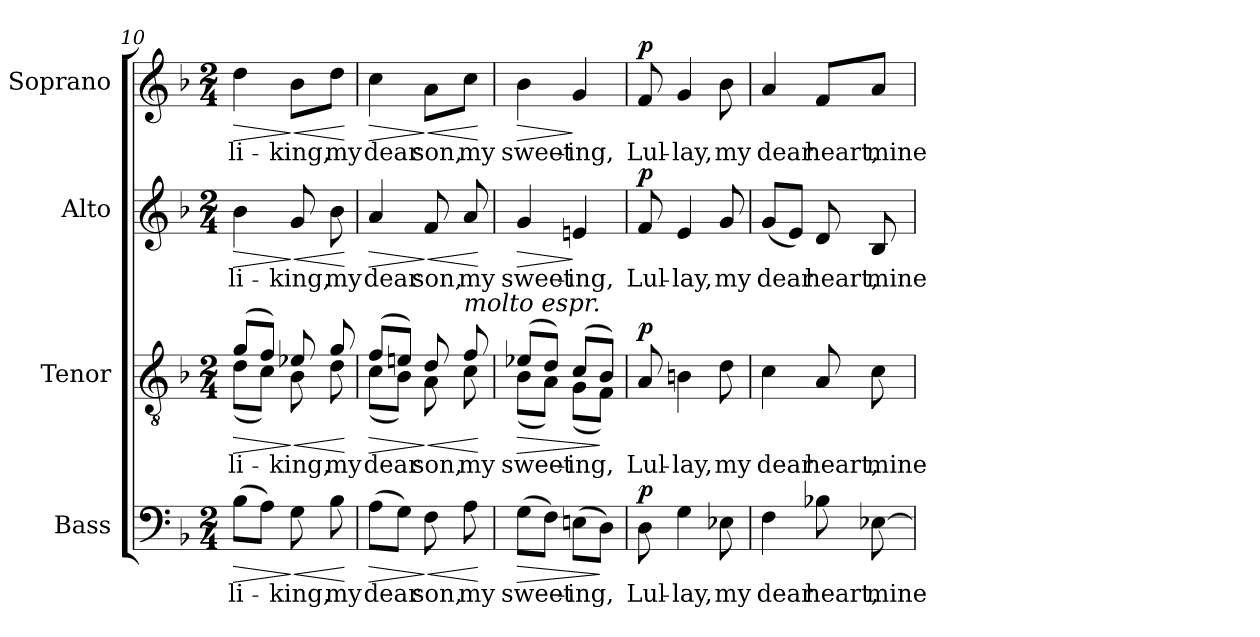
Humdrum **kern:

**kern	**text	**dynam	**kern	**text	**dynam	**kern	**text	**dynam	**kern	**text	**dynam
*part4	*part4	*part4	*part3	*part3	*part3	*part2	*part2	*part2	*part1	*part1	*part1
*staff4	*staff4	*staff4	*staff3	*staff3	*staff3	*staff2	*staff2	*staff2	*staff1	*staff1	*staff1
*I"Bass	*	*	*I"Tenor	*	*	*I"Alto	*	*	*I"Soprano	*	*
*I'B.	*	*	*I'T.	*	*	*I'A.	*	*	*I'S.	*	*
*clefF4	*	*	*clefGv2	*	*	*clefG2	*	*	*clefG2	*	*
*	*	*	*ITrd7c12	*	*	*	*	*	*	*	*
*k[b-]	*	*	*k[b-]	*	*	*k[b-]	*	*	*k[b-]	*	*
*F:	*	*	*F:	*	*	*F:	*	*	*F:	*	*
*M2/4	*	*	*M2/4	*	*	*M2/4	*	*	*M2/4	*	*
=10	=10	=10	=10	=10	=10	=10	=10	=10	=10	=10	=10
!	!LO:LY:b:color=#000000	!LO:HP:b	!	!	!	!	!	!	!	!	!
!	!	!	!	!LO:LY:b:color=#000000	!LO:HP:b	!	!	!	!	!	!
*	*	*	*^	*	*	*	*	*	*	*	*
!	!	!	!	!	!	!	!	!LO:LY:b:color=#000000	!LO:HP:b	!	!	!
!	!	!	!	!	!	!	!	!	!	!	!LO:LY:b:color=#000000	!LO:HP:b
(8B-i\L	li-	>	(8Gi/L	(8Di\L	li-	>	4b-i\	li-	>	4ddi\	li-	>
8Ai\J)	.	.	8Fi/J)	8Ci\J)	.	.	.	.	.	.	.	.
!	!LO:LY:b:color=#000000	!LO:HP:n=1:b	!	!	!	!	!	!	!	!	!	!
!	!	!	!	!	!LO:LY:b:color=#000000	!LO:HP:b	!	!	!	!	!	!
!	!	!	!	!	!	!	!	!LO:LY:b:color=#000000	!LO:HP:n=1:b	!	!	!
!	!	!	!	!	!	!	!	!	!	!	!LO:LY:b:color=#000000	!LO:HP:n=1:b
8Gi\	-king,	] <	8E-Xi/	8BB-i\	-king,	< ]	8gi/	-king,	] <	8b-i\L	-king,	] <
!	!LO:LY:b:color=#000000	!	!	!	!	!	!	!	!	!	!	!
!	!	!	!	!	!LO:LY:b:color=#000000	!	!	!	!	!	!	!
!	!	!	!	!	!	!	!	!LO:LY:b:color=#000000	!	!	!	!
!	!	!	!	!	!	!	!	!	!	!	!LO:LY:b:color=#000000	!
8B-i\	my	.	8Gi/	8Di\	my	.	8b-i\	my	.	8ddi\J	my	.
*	*	*	*v	*v	*	*	*	*	*	*	*	*
.	.	[	.	.	[	.	.	[	.	.	[
=11	=11	=11	=11	=11	=11	=11	=11	=11	=11	=11	=11
!	!LO:LY:b:color=#000000	!LO:HP:b	!	!	!	!	!	!	!	!	!
!	!	!	!	!LO:LY:b:color=#000000	!LO:HP:b	!	!	!	!	!	!
*	*	*	*^	*	*	*	*	*	*	*	*
!	!	!	!	!	!	!	!	!LO:LY:b:color=#000000	!LO:HP:b	!	!	!
!	!	!	!	!	!	!	!	!	!	!	!LO:LY:b:color=#000000	!LO:HP:b
(8Ai\L	dear	>	(8Fi/L	(8Ci\L	dear	>	4ai/	dear	>	4cci\	dear	>
8Gi\J)	.	.	8Eni/J)	8BB-i\J)	.	.	.	.	.	.	.	.
!	!LO:LY:b:color=#000000	!LO:HP:n=1:b	!	!	!	!	!	!	!	!	!	!
!	!	!	!	!	!LO:LY:b:color=#000000	!LO:HP:n=1:b	!	!	!	!	!	!
!	!	!	!	!	!	!	!	!LO:LY:b:color=#000000	!LO:HP:n=1:b	!	!	!
!	!	!	!	!	!	!	!	!	!	!	!LO:LY:b:color=#000000	!LO:HP:n=1:b
8Fi\	son,	] <	8Di/	8AAi\	son,	] <	8fi/	son,	] <	8ai\L	son,	] <
!	!LO:LY:b:color=#000000	!	!	!	!	!	!	!	!	!	!	!
!	!	!	!	!	!LO:LY:b:color=#000000	!	!	!	!	!	!	!
!	!	!	!	!	!	!	!	!LO:LY:b:color=#000000	!	!	!	!
!	!	!	!LO:TX:a:i:t=molto espr.	!	!	!	!	!	!	!	!	!
!	!	!	!	!	!	!	!	!	!	!	!LO:LY:b:color=#000000	!
8Ai\	my	.	8Fi/	8Ci\	my	.	8ai/	my	.	8cci\J	my	.
*	*	*	*v	*v	*	*	*	*	*	*	*	*
.	.	[	.	.	[	.	.	[	.	.	[
=12	=12	=12	=12	=12	=12	=12	=12	=12	=12	=12	=12
!	!LO:LY:b:color=#000000	!LO:HP:b	!	!	!	!	!	!	!	!	!
!	!	!	!	!LO:LY:b:color=#000000	!LO:HP:b	!	!	!	!	!	!
*	*	*	*^	*	*	*	*	*	*	*	*
!	!	!	!	!	!	!	!	!LO:LY:b:color=#000000	!LO:HP:b	!	!	!
!	!	!	!	!	!	!	!	!	!	!	!LO:LY:b:color=#000000	!LO:HP:b
(8Gi\L	sweet-	>	(8E-Xi/L	(8BB-i\L	sweet-	>	4gi/	sweet-	>	4b-i\	sweet-	>
8Fi\J)	.	.	8Di/J)	8AAi\J)	.	.	.	.	.	.	.	.
!	!LO:LY:b:color=#000000	!	!	!	!	!	!	!	!	!	!	!
!	!	!	!	!	!LO:LY:b:color=#000000	!	!	!	!	!	!	!
!	!	!	!	!	!	!	!	!LO:LY:b:color=#000000	!	!	!	!
!	!	!	!	!	!	!	!	!	!	!	!LO:LY:b:color=#000000	!
(8Eni\L	-ing,	.	(8Ci/L	(8GGi\L	-ing,	.	4eni/	-ing,	]	4gi/	-ing,	]
8Di\J)	.	]	8BB-i/J)	8FFi\J)	.	]	.	.	.	.	.	.
*	*	*	*v	*v	*	*	*	*	*	*	*	*
!!LO:LB:g=z
=13	=13	=13	=13	=13	=13	=13	=13	=13	=13	=13	=13
*	*	*	*^	*	*	*	*	*	*	*	*
!	!LO:LY:b:color=#000000	!	!	!	!	!	!	!	!	!	!	!
*	*	*	*v	*v	*	*	*	*	*	*	*	*
*	*	*	*^	*	*	*	*	*	*	*	*
!	!	!	!	!	!LO:LY:b:color=#000000	!	!	!	!	!	!	!
*	*	*	*v	*v	*	*	*	*	*	*	*	*
*	*	*	*^	*	*	*	*	*	*	*	*
!	!	!	!	!	!	!	!	!LO:LY:b:color=#000000	!	!	!	!
*	*	*	*v	*v	*	*	*	*	*	*	*	*
*	*	*	*^	*	*	*	*	*	*	*	*
!	!	!	!	!	!	!	!	!	!	!	!LO:LY:b:color=#000000	!
*	*	*	*v	*v	*	*	*	*	*	*	*	*
8Di\	Lul-	p	8AAi/	Lul-	p	8fi/	Lul-	p	8fi/	Lul-	p
!	!LO:LY:b:color=#000000	!	!	!	!	!	!	!	!	!	!
!	!	!	!	!LO:LY:b:color=#000000	!	!	!	!	!	!	!
!	!	!	!	!	!	!	!LO:LY:b:color=#000000	!	!	!	!
!	!	!	!	!	!	!	!	!	!	!LO:LY:b:color=#000000	!
4Gi\	-lay,	.	4BBni\	-lay,	.	4ei/	-lay,	.	4gi/	-lay,	.
!	!LO:LY:b:color=#000000	!	!	!	!	!	!	!	!	!	!
!	!	!	!	!LO:LY:b:color=#000000	!	!	!	!	!	!	!
!	!	!	!	!	!	!	!LO:LY:b:color=#000000	!	!	!	!
!	!	!	!	!	!	!	!	!	!	!LO:LY:b:color=#000000	!
8E-Xi\	my	.	8Di\	my	.	8gi/	my	.	8b-i\	my	.
=14	=14	=14	=14	=14	=14	=14	=14	=14	=14	=14	=14
!	!LO:LY:b:color=#000000	!	!	!	!	!	!	!	!	!	!
!	!	!	!	!LO:LY:b:color=#000000	!	!	!	!	!	!	!
!	!	!	!	!	!	!	!LO:LY:b:color=#000000	!	!	!	!
!	!	!	!	!	!	!	!	!	!	!LO:LY:b:color=#000000	!
4Fi\	dear	.	4Ci\	dear	.	(8gi/L	dear	.	4ai/	dear	.
.	.	.	.	.	.	8ei/J)	.	.	.	.	.
!	!LO:LY:b:color=#000000	!	!	!	!	!	!	!	!	!	!
!	!	!	!	!LO:LY:b:color=#000000	!	!	!	!	!	!	!
!	!	!	!	!	!	!	!LO:LY:b:color=#000000	!	!	!	!
!	!	!	!	!	!	!	!	!	!	!LO:LY:b:color=#000000	!
8B-Xi\	heart,	.	8AAi/	heart,	.	8di/	heart,	.	8fi/L	heart,	.
!	!LO:LY:b:color=#000000	!	!	!	!	!	!	!	!	!	!
!	!	!	!	!LO:LY:b:color=#000000	!	!	!	!	!	!	!
!	!	!	!	!	!	!	!LO:LY:b:color=#000000	!	!	!	!
!	!	!	!	!	!	!	!	!	!	!LO:LY:b:color=#000000	!
[>8E-Xi\	mine	.	8Ci\	mine	.	8B-i/	mine	.	8ai/J	mine	.
=	=	=	=	=	=	=	=	=	=	=	=
*-	*-	*-	*-	*-	*-	*-	*-	*-	*-	*-	*-
